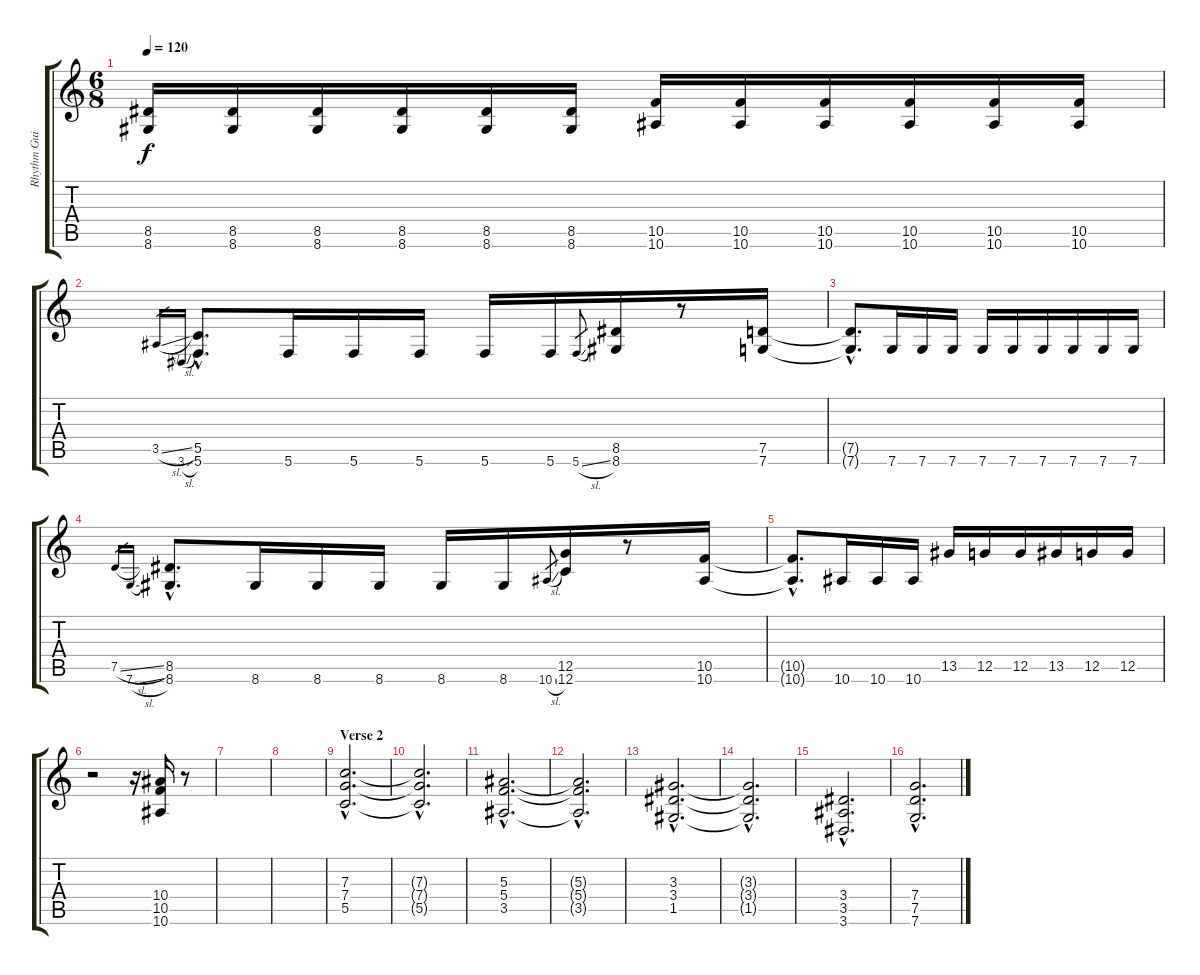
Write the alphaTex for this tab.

\track ("Rhythm Guitar" "Rhythm Gui") {instrument distortionguitar}
\staff {score tabs}
\tuning (D4 A3 F3 C3 G2 C2) {hide}
\ts (6 8)
\tempo 120
\clef g2
\ks c
(8.5 8.6).16{dy f} (8.5 8.6).16 (8.5 8.6).16 (8.5 8.6).16 (8.5 8.6).16 (8.5 8.6).16 (10.5 10.6).16 (10.5 10.6).16 (10.5 10.6).16 (10.5 10.6).16 (10.5 10.6).16 (10.5 10.6).16 |
3.5{sl}.16{gr} 3.6{sl}.16{gr} (5.5{hac} 5.6{hac}).8{d} 5.6.16 5.6.16 5.6.16 5.6.16 5.6.16 5.6{sl}.8{gr} (8.5 8.6).16 r.8 (7.5 7.6).16 |
(7.5{hac t} 7.6{hac t}).8{d} 7.6.16 7.6.16 7.6.16 7.6.16 7.6.16 7.6.16 7.6.16 7.6.16 7.6.16 |
7.5{sl}.16{gr} 7.6{sl}.16{gr} (8.5{hac} 8.6{hac}).8{d} 8.6.16 8.6.16 8.6.16 8.6.16 8.6.16 10.6{sl}.8{gr} (12.5 12.6).16 r.8 (10.5 10.6).16 |
(10.5{hac t} 10.6{hac t}).8{d} 10.6.16 10.6.16 10.6.16 13.5.16 12.5.16 12.5.16 13.5.16 12.5.16 12.5.16 |
r.2 r.16 (10.4 10.5 10.6).16 r.8 |
|
|
\section ("" "Verse 2")
(7.3{hac} 7.4{hac} 5.5{hac}).2{d} |
(7.3{hac t} 7.4{hac t} 5.5{hac t}).2{d} |
(5.3{hac} 5.4{hac} 3.5{hac}).2{d} |
(5.3{hac t} 5.4{hac t} 3.5{hac t}).2{d} |
(3.3{hac} 3.4{hac} 1.5{hac}).2{d} |
(3.3{hac t} 3.4{hac t} 1.5{hac t}).2{d} |
(3.4{hac} 3.5{hac} 3.6{hac}).2{d} |
(7.4{hac} 7.5{hac} 7.6{hac}).2{d}
